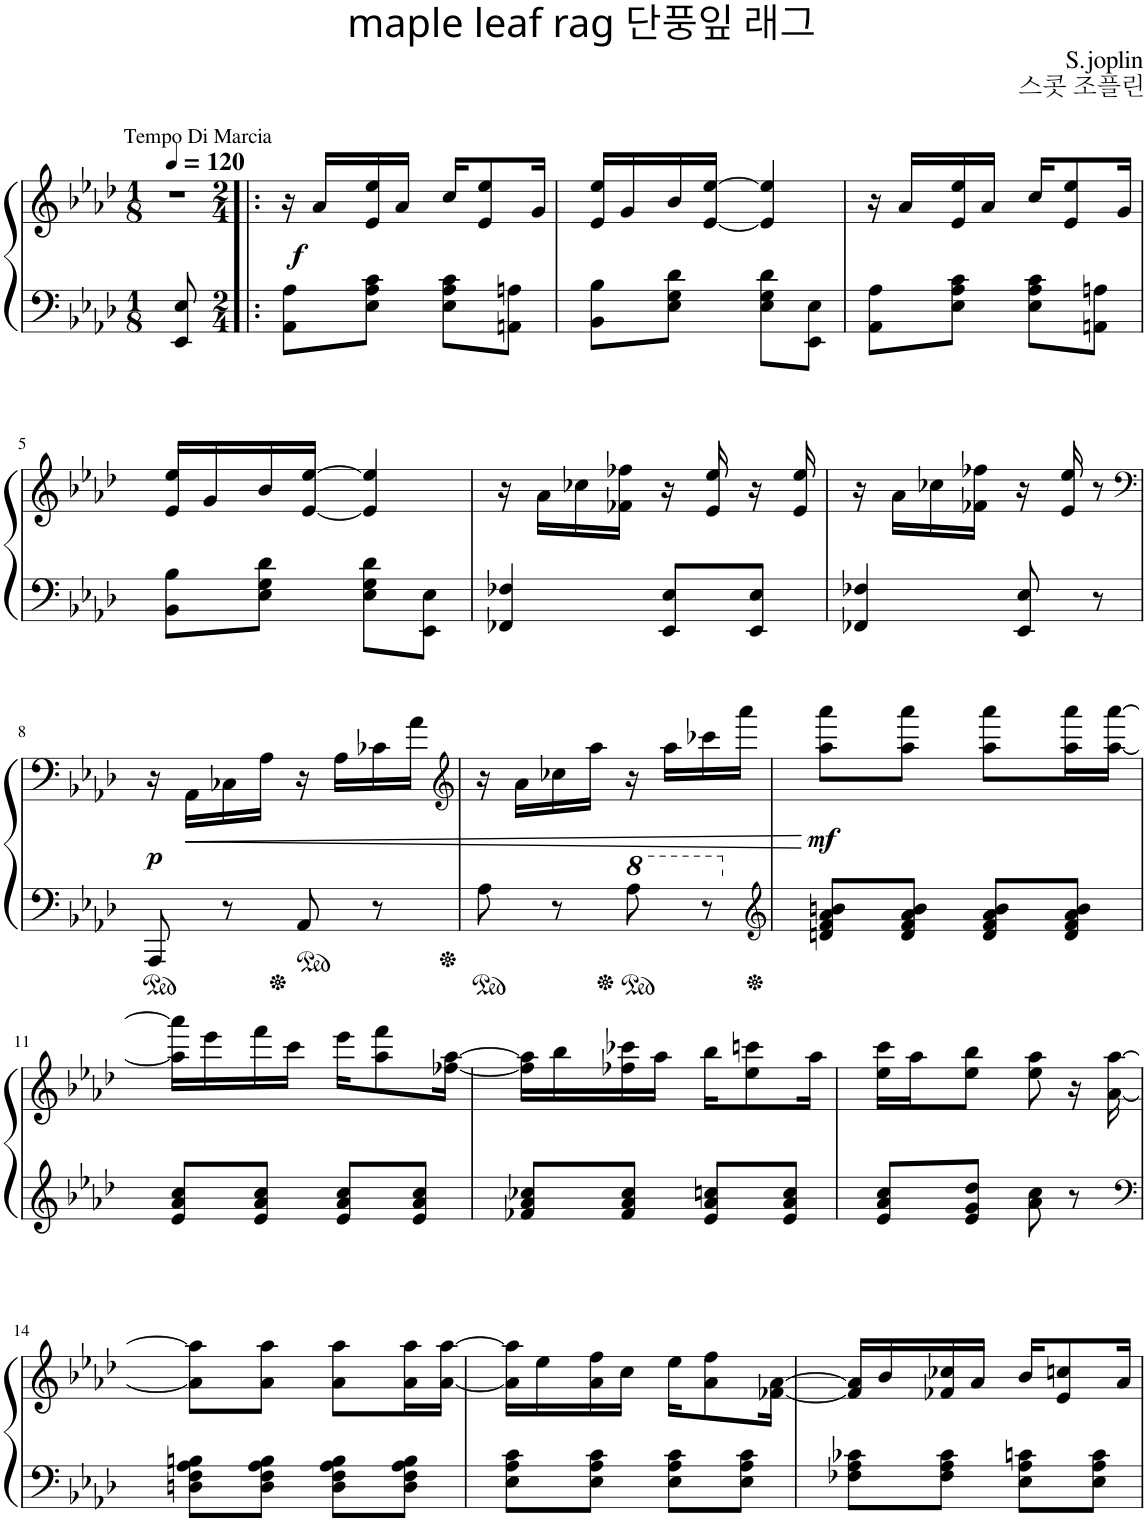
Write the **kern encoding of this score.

**kern	**kern	**dynam
*part1	*part1	*part1
*staff2	*staff1	*staff1/2
*I"피아노	*	*
*clefF4	*clefG2	*
*k[b-e-a-d-]	*k[b-e-a-d-]	*
*M1/8	*M1/8	*
=1	=1	=1
8EE-/ 8E-/	8r	.
=2!|:	=2!|:	=2!|:
*M2/4	*M2/4	*
!	!LO:TX:a:t=Tempo Di Marcia	!
!	!	!LO:DY:a=2
8AA-\ 8A-\L	16r	f
*	*MM120	*
.	16a-/LL	.
8E-\ 8A-\ 8c\J	16e-/ 16ee-/	.
.	16a-/JJ	.
8E-\ 8A-\ 8c\L	16cc/KL	.
.	8e-/ 8ee-/	.
8AAn\ 8An\J	.	.
.	16g/Jk	.
=3	=3	=3
8BB-\ 8B-\L	16e-/ 16ee-/LL	.
.	16g/	.
8E-\ 8G\ 8d-\J	16b-/	.
.	[16e-/ [16ee-/JJ	.
8E-\ 8G\ 8d-\L	4e-/] 4ee-/]	.
8EE-\ 8E-\J	.	.
=4	=4	=4
8AA-\ 8A-\L	16r	.
.	16a-/LL	.
8E-\ 8A-\ 8c\J	16e-/ 16ee-/	.
.	16a-/JJ	.
8E-\ 8A-\ 8c\L	16cc/KL	.
.	8e-/ 8ee-/	.
8AAn\ 8An\J	.	.
.	16g/Jk	.
!!LO:LB:g=z
=5	=5	=5
8BB-\ 8B-\L	16e-/ 16ee-/LL	.
.	16g/	.
8E-\ 8G\ 8d-\J	16b-/	.
.	[16e-/ [16ee-/JJ	.
8E-\ 8G\ 8d-\L	4e-/] 4ee-/]	.
8EE-\ 8E-\J	.	.
=6	=6	=6
4FF-X/ 4F-X/	16r	.
.	16a-\LL	.
.	16cc-X\	.
.	16f-X\ 16ff-X\JJ	.
8EE-/ 8E-/L	16r	.
.	16e-/ 16ee-/	.
8EE-/ 8E-/J	16r	.
.	16e-/ 16ee-/	.
=7	=7	=7
4FF-X/ 4F-X/	16r	.
.	16a-\LL	.
.	16cc-X\	.
.	16f-X\ 16ff-X\JJ	.
8EE-/ 8E-/	16r	.
.	16e-/ 16ee-/	.
8r	8r	.
!!LO:LB:g=z
=8	=8	=8
*	*clefF4	*
!	!	!LO:DY:a=2
8AAA-/	16r	p
!	!	!LO:HP:b
.	16AA-\LL	<
8r	16C-X\	.
.	16A-\JJ	.
8AA-/	16r	.
.	16A-\LL	.
8r	16c-X\	.
.	16a-\JJ	.
=9	=9	=9
*	*clefG2	*
8A-\	16r	.
.	16a-\LL	.
8r	16cc-X\	.
.	16aa-\JJ	.
8a-\	16r	.
.	16aa-\LL	.
*8va	*	*
8r	16ccc-X\	.
.	16aaa-\JJ	.
.	.	[
=10	=10	=10
*clefG2	*	*
*X8va	*	*
!	!	!LO:DY:b
8dn/ 8f/ 8a-/ 8bn/L	8aa-\ 8aaa-\L	mf
8d/ 8f/ 8a-/ 8b/J	8aa-\ 8aaa-\J	.
8d/ 8f/ 8a-/ 8b/L	8aa-\ 8aaa-\L	.
8d/ 8f/ 8a-/ 8b/J	16aa-\ 16aaa-\L	.
.	[16aa-\ [16aaa-\JJ	.
!!LO:LB:g=z
=11	=11	=11
8e-/ 8a-/ 8cc/L	16aa-\] 16aaa-\]LL	.
.	16eee-\	.
8e-/ 8a-/ 8cc/J	16fff\	.
.	16ccc\JJ	.
8e-/ 8a-/ 8cc/L	16eee-\KL	.
.	8aa-\ 8fff\	.
8e-/ 8a-/ 8cc/J	.	.
.	[16ff-X\ [16aa-\Jk	.
=12	=12	=12
8f-X/ 8a-/ 8cc-X/L	16ff-\] 16aa-\]LL	.
.	16bb-\	.
8f-/ 8a-/ 8cc-/J	16ff-X\ 16ccc-X\	.
.	16aa-\JJ	.
8e-/ 8a-/ 8ccn/L	16bb-\KL	.
.	8ee-\ 8cccn\	.
8e-/ 8a-/ 8cc/J	.	.
.	16aa-\Jk	.
=13	=13	=13
8e-/ 8a-/ 8cc/L	16ee-\ 16ccc\LL	.
.	16aa-\J	.
8e-/ 8g/ 8dd-/J	8ee-\ 8bb-\J	.
8a-\ 8cc\	8ee-\ 8aa-\	.
8r	16r	.
.	[16a-\ [16aa-\	.
!!LO:LB:g=z
=14	=14	=14
*clefF4	*	*
8Dn\ 8F\ 8A-\ 8Bn\L	8a-\] 8aa-\]L	.
8D\ 8F\ 8A-\ 8B\J	8a-\ 8aa-\J	.
8D\ 8F\ 8A-\ 8B\L	8a-\ 8aa-\L	.
8D\ 8F\ 8A-\ 8B\J	16a-\ 16aa-\L	.
.	[16a-\ [16aa-\JJ	.
=15	=15	=15
8E-\ 8A-\ 8c\L	16a-\] 16aa-\]LL	.
.	16ee-\	.
8E-\ 8A-\ 8c\J	16a-\ 16ff\	.
.	16cc\JJ	.
8E-\ 8A-\ 8c\L	16ee-\KL	.
.	8a-\ 8ff\	.
8E-\ 8A-\ 8c\J	.	.
.	[16f-X\ [16a-\Jk	.
=16	=16	=16
8F-X\ 8A-\ 8c-X\L	16f-/] 16a-/]LL	.
.	16b-/	.
8F-\ 8A-\ 8c-\J	16f-X/ 16cc-X/	.
.	16a-/JJ	.
8E-\ 8A-\ 8cn\L	16b-/KL	.
.	8e-/ 8ccn/	.
8E-\ 8A-\ 8c\J	.	.
.	16a-/Jk	.
=	=	=
*-	*-	*-
